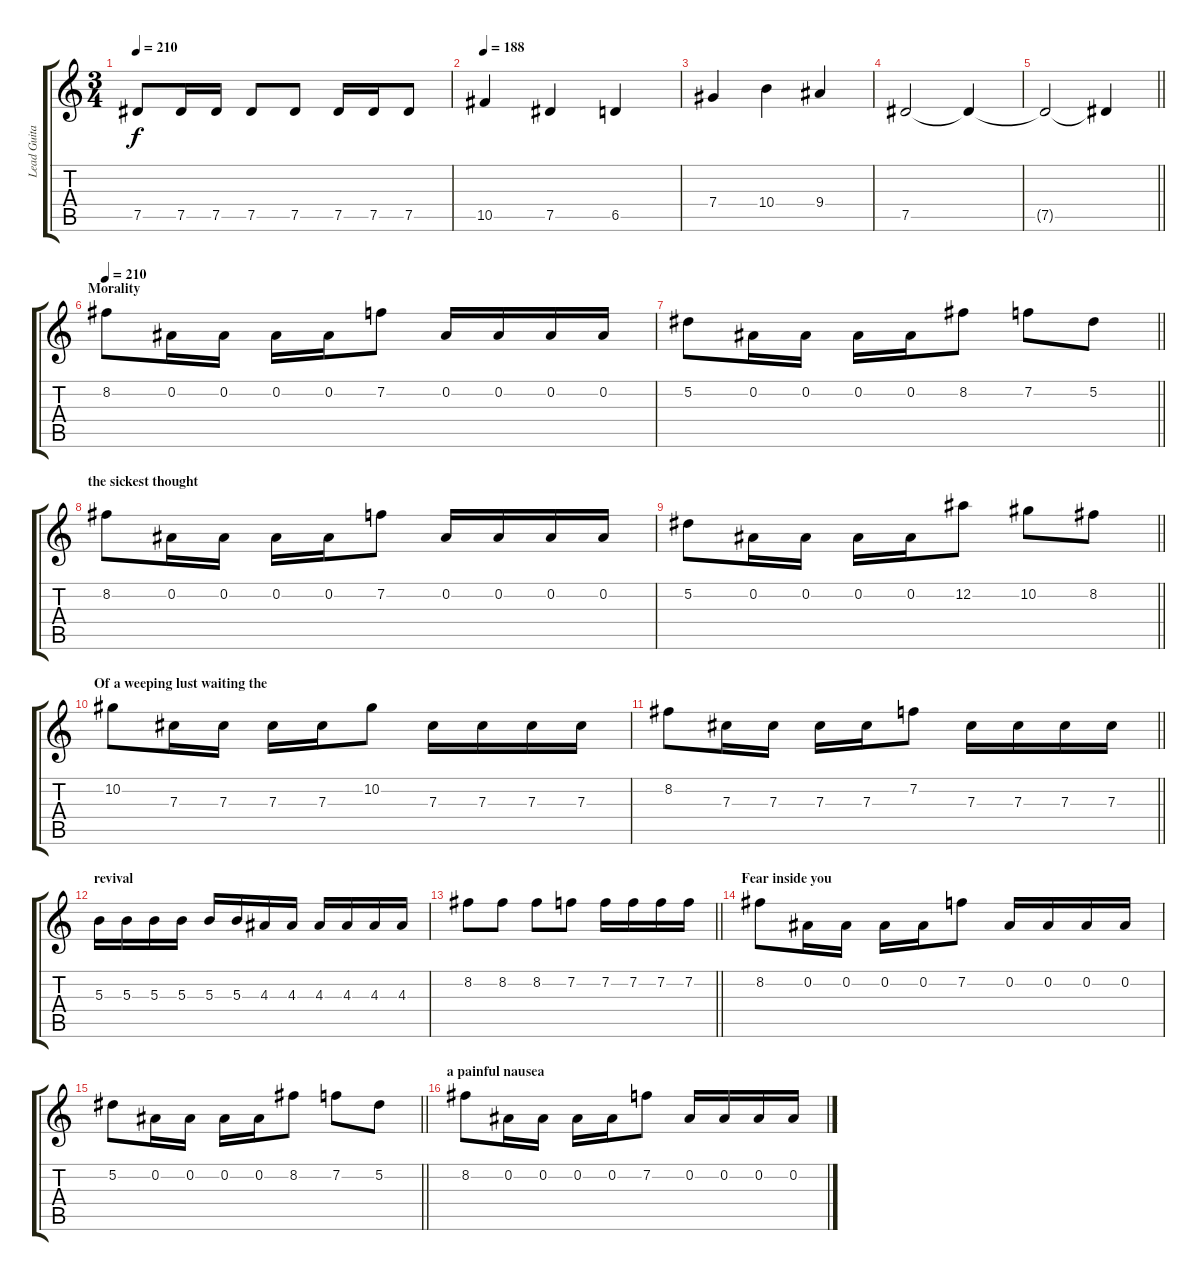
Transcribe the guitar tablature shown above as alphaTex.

\track ("Lead Guitar" "Lead Guita") {instrument distortionguitar}
\staff {score tabs}
\tuning (Eb4 Bb3 Gb3 Db3 Ab2 Eb2) {hide}
\ts (3 4)
\tempo 210
\clef g2
\ks c
7.5.8{dy f} 7.5.16 7.5.16 7.5.8 7.5.8 7.5.16 7.5.16 7.5.8 |
\tempo 188
10.5.4 7.5.4 6.5.4 |
7.4.4 10.4.4 9.4.4 |
7.5.2 7.5{t}.4 |
\barLineRight lightlight
7.5{t}.2 7.5{t}.4 |
\section ("" "Morality")
\tempo 210
8.2.8 0.2.16 0.2.16 0.2.16 0.2.16 7.2.8 0.2.16 0.2.16 0.2.16 0.2.16 |
\barLineRight lightlight
5.2.8 0.2.16 0.2.16 0.2.16 0.2.16 8.2.8 7.2.8 5.2.8 |
\section ("" "the sickest thought")
8.2.8 0.2.16 0.2.16 0.2.16 0.2.16 7.2.8 0.2.16 0.2.16 0.2.16 0.2.16 |
\barLineRight lightlight
5.2.8 0.2.16 0.2.16 0.2.16 0.2.16 12.2.8 10.2.8 8.2.8 |
\section ("" "Of a weeping lust waiting the ")
10.2.8 7.3.16 7.3.16 7.3.16 7.3.16 10.2.8 7.3.16 7.3.16 7.3.16 7.3.16 |
\barLineRight lightlight
8.2.8 7.3.16 7.3.16 7.3.16 7.3.16 7.2.8 7.3.16 7.3.16 7.3.16 7.3.16 |
\section ("" "revival")
5.3.16 5.3.16 5.3.16 5.3.16 5.3.16 5.3.16 4.3.16 4.3.16 4.3.16 4.3.16 4.3.16 4.3.16 |
\barLineRight lightlight
8.2.8 8.2.8 8.2.8 7.2.8 7.2.16 7.2.16 7.2.16 7.2.16 |
\section ("" "Fear inside you ")
8.2.8 0.2.16 0.2.16 0.2.16 0.2.16 7.2.8 0.2.16 0.2.16 0.2.16 0.2.16 |
\barLineRight lightlight
5.2.8 0.2.16 0.2.16 0.2.16 0.2.16 8.2.8 7.2.8 5.2.8 |
\section ("" "a painful nausea")
8.2.8 0.2.16 0.2.16 0.2.16 0.2.16 7.2.8 0.2.16 0.2.16 0.2.16 0.2.16
